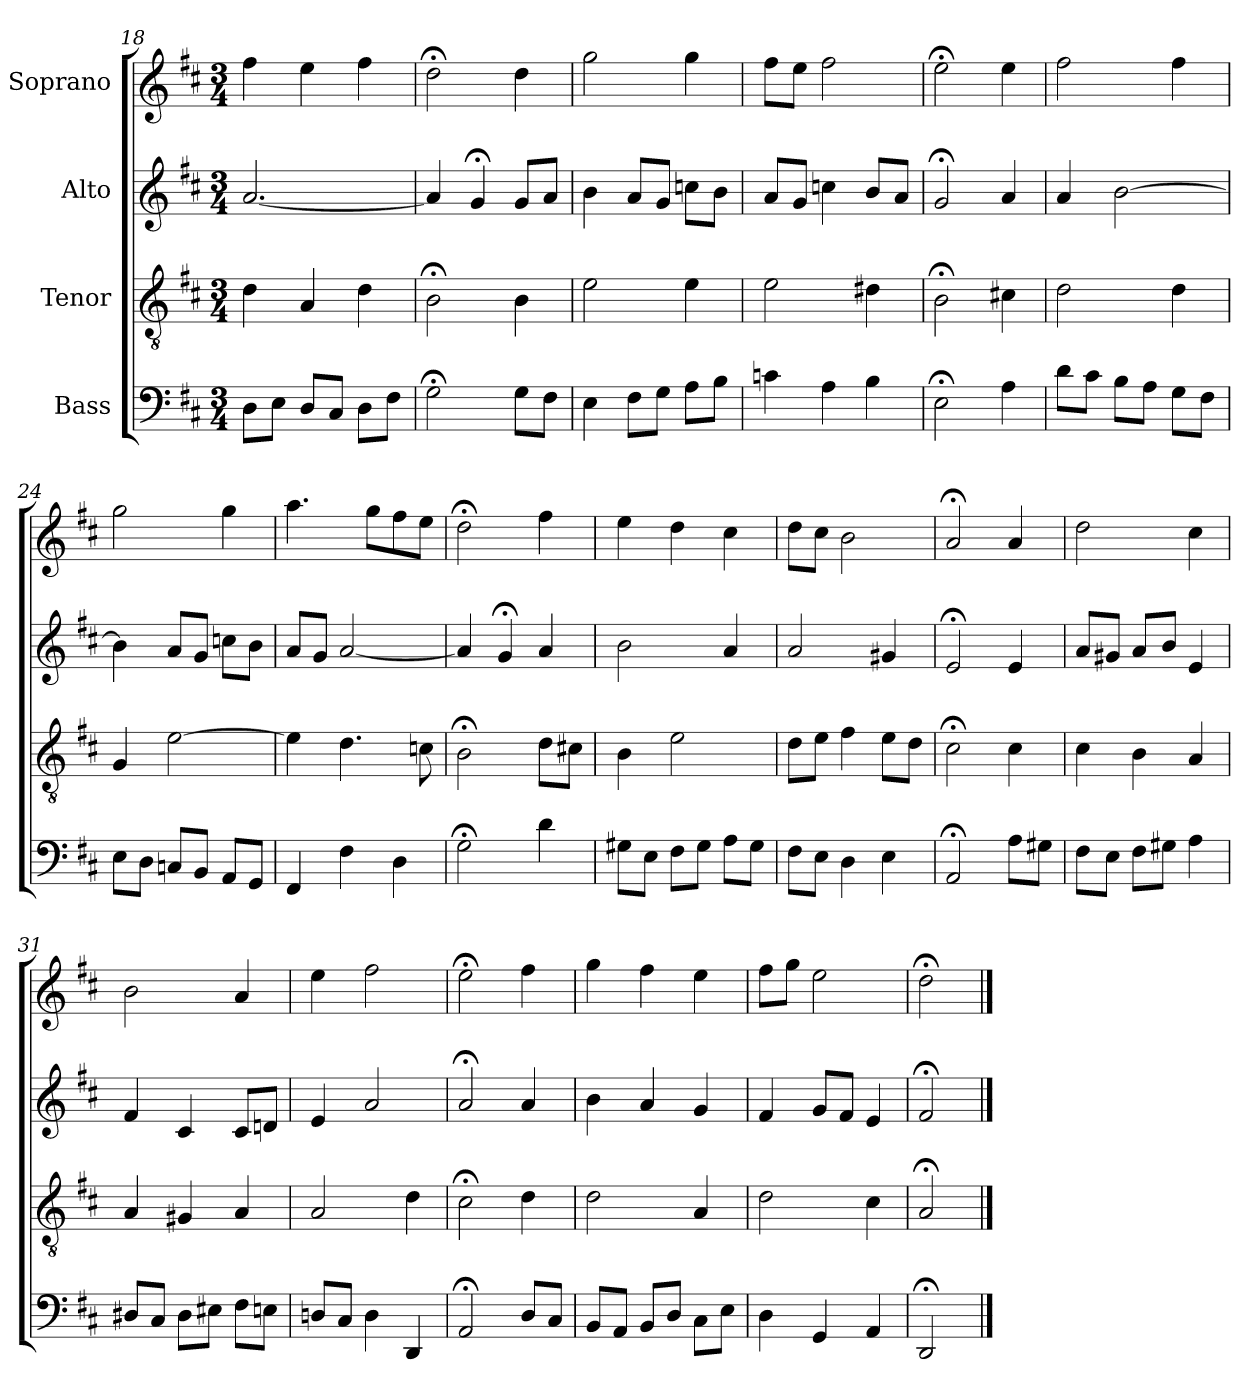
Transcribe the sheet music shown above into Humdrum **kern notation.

**kern	**kern	**kern	**kern
*part4	*part3	*part2	*part1
*staff4	*staff3	*staff2	*staff1
*I"Bass	*I"Tenor	*I"Alto	*I"Soprano
*clefF4	*clefGv2	*clefG2	*clefG2
*k[f#c#]	*k[f#c#]	*k[f#c#]	*k[f#c#]
*M3/4	*M3/4	*M3/4	*M3/4
=18	=18	=18	=18
8DL	4d	[2.a	4ff#
8EJ	.	.	.
8DL	4A	.	4ee
8C#J	.	.	.
8DL	4d	.	4ff#
8F#J	.	.	.
=19	=19	=19	=19
2G;<	2B;<	4a]	2dd;<
.	.	4g;<	.
8GL	4B	8gL	4dd
8F#J	.	8aJ	.
=20	=20	=20	=20
4E	2e	4b	2gg
8F#L	.	8aL	.
8GJ	.	8gJ	.
8AL	4e	8ccnL	4gg
8BJ	.	8bJ	.
=21	=21	=21	=21
4cn	2e	8aL	8ff#L
.	.	8gJ	8eeJ
4A	.	4ccn	2ff#
4B	4d#X	8bL	.
.	.	8aJ	.
=22	=22	=22	=22
2E;<	2B;<	2g;<	2ee;<
4A	4c#X	4a	4ee
=23	=23	=23	=23
8dL	2d	4a	2ff#
8c#J	.	.	.
8BL	.	[2b	.
8AJ	.	.	.
8GL	4d	.	4ff#
8F#J	.	.	.
=24	=24	=24	=24
8EL	4G	4b]	2gg
8DJ	.	.	.
8CnL	[2e	8aL	.
8BBJ	.	8gJ	.
8AAL	.	8ccnL	4gg
8GGJ	.	8bJ	.
=25	=25	=25	=25
4FF#	4e]	8aL	4.aa
.	.	8gJ	.
4F#	4.d	[2a	.
.	.	.	8ggL
4D	.	.	8ff#
.	8cn	.	8eeJ
=26	=26	=26	=26
2G;<	2B;<	4a]	2dd;<
.	.	4g;<	.
4d	8dL	4a	4ff#
.	8c#XJ	.	.
=27	=27	=27	=27
8G#XL	4B	2b	4ee
8EJ	.	.	.
8F#L	2e	.	4dd
8G#J	.	.	.
8AL	.	4a	4cc#
8G#J	.	.	.
=28	=28	=28	=28
8F#L	8dL	2a	8ddL
8EJ	8eJ	.	8cc#J
4D	4f#	.	2b
4E	8eL	4g#X	.
.	8dJ	.	.
=29	=29	=29	=29
2AA;<	2c#;<	2e;<	2a;<
8AL	4c#	4e	4a
8G#XJ	.	.	.
=30	=30	=30	=30
8F#L	4c#	8aL	2dd
8EJ	.	8g#XJ	.
8F#L	4B	8aL	.
8G#XJ	.	8bJ	.
4A	4A	4e	4cc#
=31	=31	=31	=31
8D#XL	4A	4f#	2b
8C#J	.	.	.
8D#L	4G#X	4c#	.
8E#XJ	.	.	.
8F#L	4A	8c#L	4a
8EnJ	.	8dnJ	.
=32	=32	=32	=32
8DnL	2A	4e	4ee
8C#J	.	.	.
4D	.	2a	2ff#
4DD	4d	.	.
=33	=33	=33	=33
2AA;<	2c#;<	2a;<	2ee;<
8DL	4d	4a	4ff#
8C#J	.	.	.
=34	=34	=34	=34
8BBL	2d	4b	4gg
8AAJ	.	.	.
8BBL	.	4a	4ff#
8DJ	.	.	.
8C#L	4A	4g	4ee
8EJ	.	.	.
=35	=35	=35	=35
4D	2d	4f#	8ff#L
.	.	.	8ggJ
4GG	.	8gL	2ee
.	.	8f#J	.
4AA	4c#	4e	.
=36	=36	=36	=36
2DD;<	2A;<	2f#;<	2dd;<
==	==	==	==
*-	*-	*-	*-
